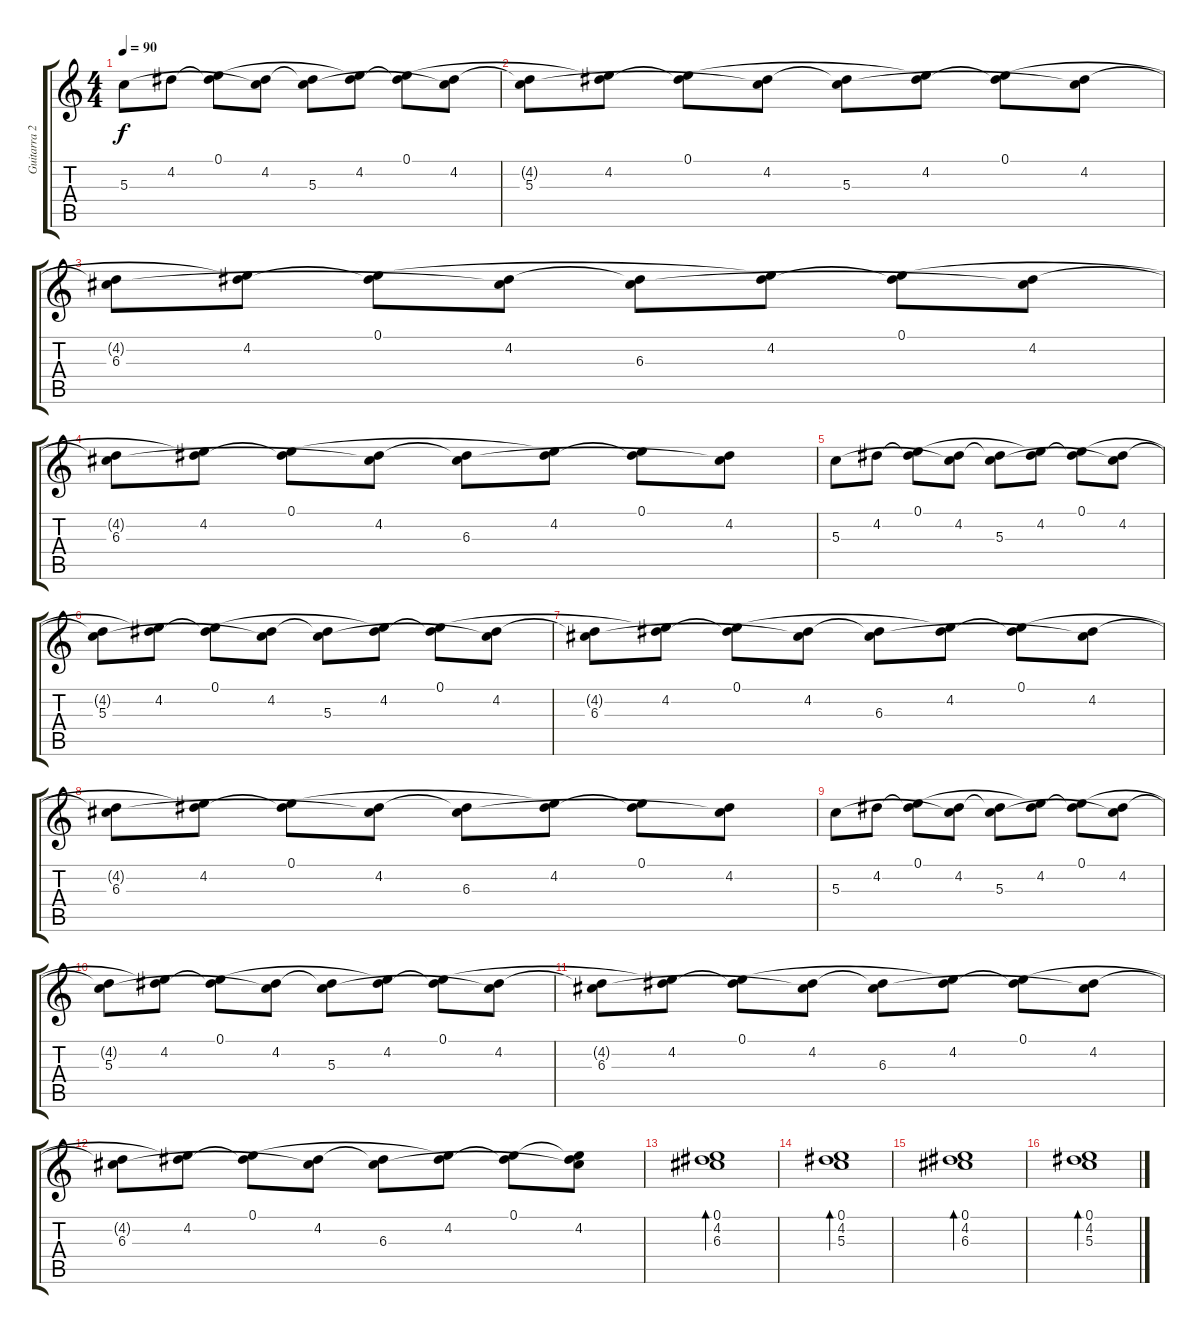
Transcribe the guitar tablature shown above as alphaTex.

\track ("Guitarra 2" "Guitarra 2") {instrument acousticguitarsteel}
\staff {score tabs}
\tuning (E4 B3 G3 D3 A2 E2) {hide}
\ts (4 4)
\tempo 90
\clef g2
\ks c
5.3.8{dy f} 4.2.8 (0.1 4.2{t}).8 (4.2 5.3{t}).8 (4.2{t} 5.3).8 (0.1{t} 4.2).8 (0.1 4.2{t}).8 (4.2 5.3{t}).8 |
(4.2{t} 5.3).8 (0.1{t} 4.2).8 (0.1 4.2{t}).8 (4.2 5.3{t}).8 (4.2{t} 5.3).8 (0.1{t} 4.2).8 (0.1 4.2{t}).8 (4.2 5.3{t}).8 |
(4.2{t} 6.3).8 (0.1{t} 4.2).8 (0.1 4.2{t}).8 (4.2 6.3{t}).8 (4.2{t} 6.3).8 (0.1{t} 4.2).8 (0.1 4.2{t}).8 (4.2 6.3{t}).8 |
(4.2{t} 6.3).8 (0.1{t} 4.2).8 (0.1 4.2{t}).8 (4.2 6.3{t}).8 (4.2{t} 6.3).8 (0.1{t} 4.2).8 (0.1 4.2{t}).8 (4.2 6.3{t}).8 |
5.3.8 4.2.8 (0.1 4.2{t}).8 (4.2 5.3{t}).8 (4.2{t} 5.3).8 (0.1{t} 4.2).8 (0.1 4.2{t}).8 (4.2 5.3{t}).8 |
(4.2{t} 5.3).8 (0.1{t} 4.2).8 (0.1 4.2{t}).8 (4.2 5.3{t}).8 (4.2{t} 5.3).8 (0.1{t} 4.2).8 (0.1 4.2{t}).8 (4.2 5.3{t}).8 |
(4.2{t} 6.3).8 (0.1{t} 4.2).8 (0.1 4.2{t}).8 (4.2 6.3{t}).8 (4.2{t} 6.3).8 (0.1{t} 4.2).8 (0.1 4.2{t}).8 (4.2 6.3{t}).8 |
(4.2{t} 6.3).8 (0.1{t} 4.2).8 (0.1 4.2{t}).8 (4.2 6.3{t}).8 (4.2{t} 6.3).8 (0.1{t} 4.2).8 (0.1 4.2{t}).8 (4.2 6.3{t}).8 |
5.3.8 4.2.8 (0.1 4.2{t}).8 (4.2 5.3{t}).8 (4.2{t} 5.3).8 (0.1{t} 4.2).8 (0.1 4.2{t}).8 (4.2 5.3{t}).8 |
(4.2{t} 5.3).8 (0.1{t} 4.2).8 (0.1 4.2{t}).8 (4.2 5.3{t}).8 (4.2{t} 5.3).8 (0.1{t} 4.2).8 (0.1 4.2{t}).8 (4.2 5.3{t}).8 |
(4.2{t} 6.3).8 (0.1{t} 4.2).8 (0.1 4.2{t}).8 (4.2 6.3{t}).8 (4.2{t} 6.3).8 (0.1{t} 4.2).8 (0.1 4.2{t}).8 (4.2 6.3{t}).8 |
(4.2{t} 6.3).8 (0.1{t} 4.2).8 (0.1 4.2{t}).8 (4.2 6.3{t}).8 (4.2{t} 6.3).8 (0.1{t} 4.2).8 (0.1 4.2{t}).8 (0.1{t} 4.2 6.3{t}).8 |
(0.1 4.2 6.3).1{bd 240} |
(0.1 4.2 5.3).1{bd 240} |
(0.1 4.2 6.3).1{bd 240} |
(0.1 4.2 5.3).1{bd 240}
